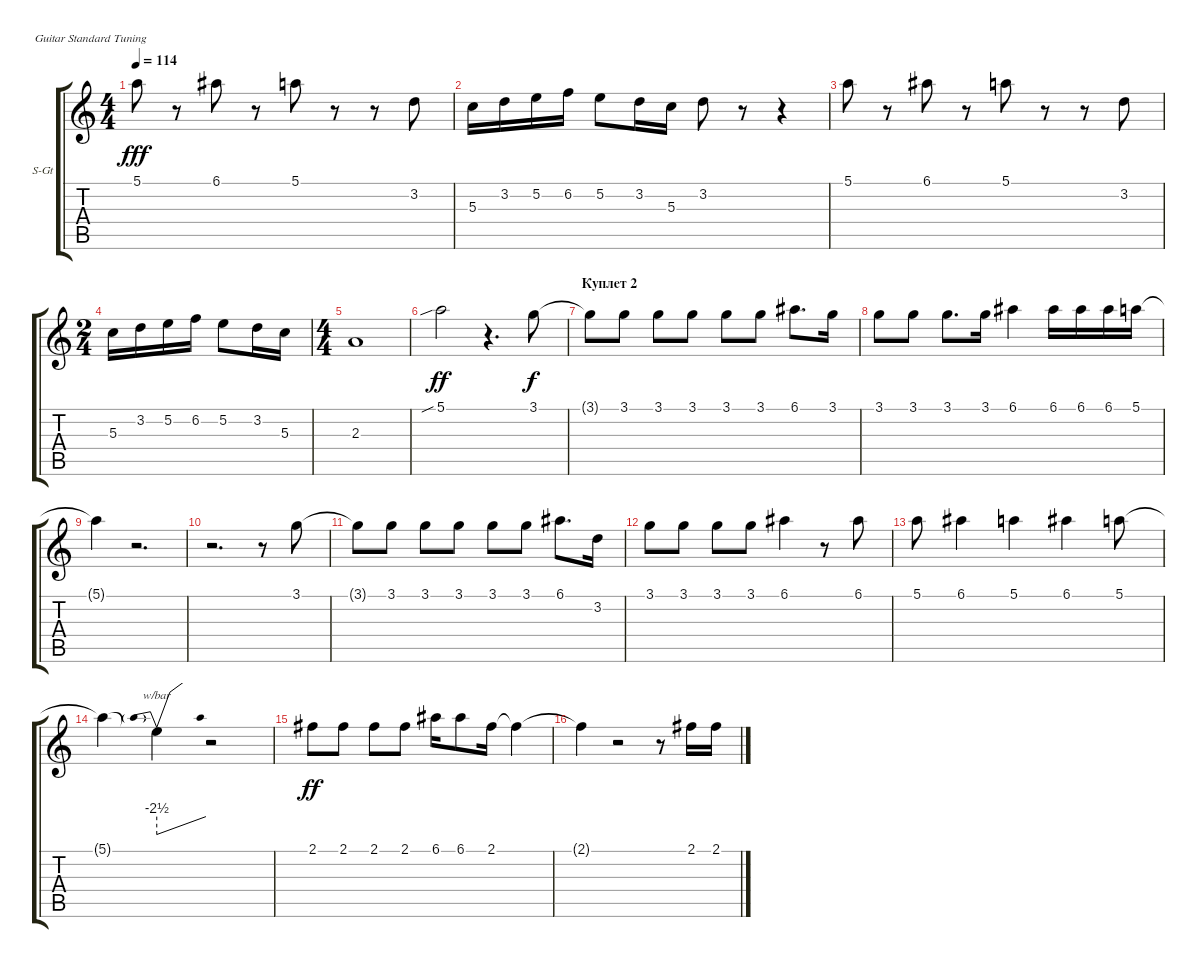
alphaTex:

\bracketExtendMode groupsimilarinstruments
\firstSystemTrackNameOrientation horizontal
\otherSystemsTrackNameOrientation horizontal
\track ("Вокал" "S-Gt") {instrument cello}
\staff {score tabs}
\tuning (E4 B3 G3 D3 A2 E2)
\displaytranspose 12
\ts (4 4)
\tempo 114
\clef g2
\ks c
5.1.8{dy fff} r.8 6.1.8 r.8 5.1.8 r.8 r.8 3.2.8 |
5.3.16 3.2.16 5.2.16 6.2.16 5.2.8 3.2.16 5.3.16 3.2.8 r.8 r.4 |
5.1.8 r.8 6.1.8 r.8 5.1.8 r.8 r.8 3.2.8 |
\ts (2 4)
5.3.16 3.2.16 5.2.16 6.2.16 5.2.8 3.2.16 5.3.16 |
\ts (4 4)
2.3.1 |
5.1{sib}.2{dy ff} r.4{d} 3.1.8{dy f} |
\section ("" "Куплет 2")
3.1{t}.8 3.1.8 3.1.8 3.1.8 3.1.8 3.1.8 6.1.8{d} 3.1.16 |
3.1.8 3.1.8 3.1.8{d} 3.1.16 6.1.4 6.1.16 6.1.16 6.1.16 5.1.16 |
5.1{t}.4 r.2{d} |
r.2{d} r.8 3.1.8 |
3.1{t}.8 3.1.8 3.1.8 3.1.8 3.1.8 3.1.8 6.1.8{d} 3.2.16 |
3.1.8 3.1.8 3.1.8 3.1.8 6.1.4 r.8 6.1.8 |
5.1.8 6.1.4 5.1.4 6.1.4 5.1.8 |
5.1{t}.4 5.1{t}.4{tbe (predivedive default 0 -10 60 0)} r.2 |
2.1.8{dy ff} 2.1.8 2.1.8 2.1.8 6.1.16 6.1.8 2.1.16 2.1{t}.4 |
2.1{t}.4 r.2 r.8 2.1.16 2.1.16
